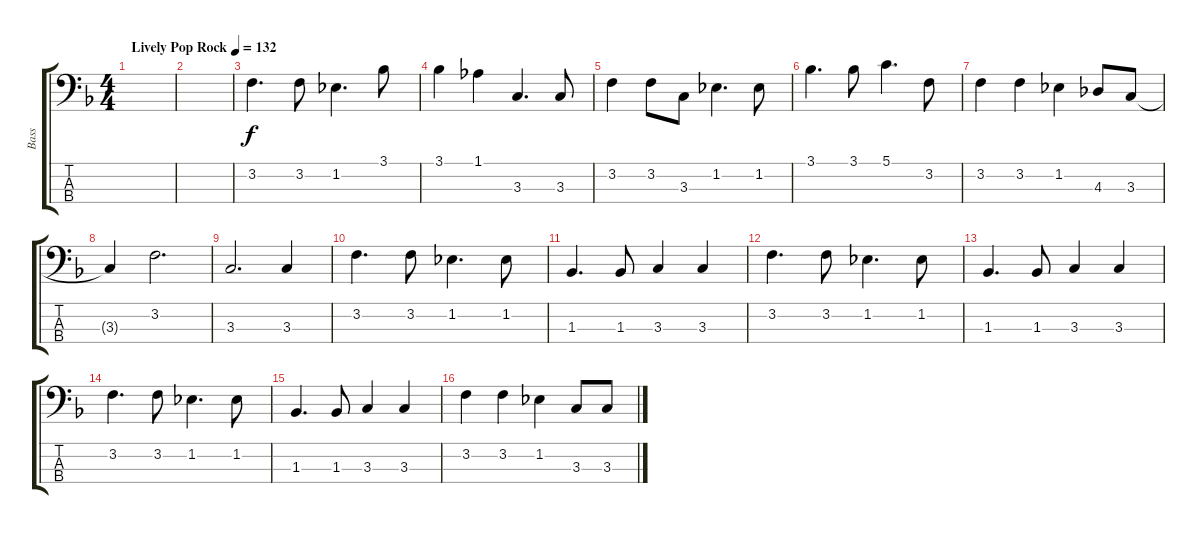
\track ("Bass" "Bass") {instrument acousticbass}
\staff {score tabs}
\tuning (G2 D2 A1 E1) {hide}
\ts (4 4)
\tempo (132 "Lively Pop Rock")
\clef f4
\ks f
|
|
3.2.4{d} 3.2.8 1.2.4{d} 3.1.8 |
3.1.4 1.1.4 3.3.4{d} 3.3.8 |
3.2.4 3.2.8 3.3.8 1.2.4{d} 1.2.8 |
3.1.4{d} 3.1.8 5.1.4{d} 3.2.8 |
3.2.4 3.2.4 1.2.4 4.3.8 3.3.8 |
3.3{t}.4 3.2.2{d} |
3.3.2{d} 3.3.4 |
3.2.4{d} 3.2.8 1.2.4{d} 1.2.8 |
1.3.4{d} 1.3.8 3.3.4 3.3.4 |
3.2.4{d} 3.2.8 1.2.4{d} 1.2.8 |
1.3.4{d} 1.3.8 3.3.4 3.3.4 |
3.2.4{d} 3.2.8 1.2.4{d} 1.2.8 |
1.3.4{d} 1.3.8 3.3.4 3.3.4 |
3.2.4 3.2.4 1.2.4 3.3.8 3.3.8
